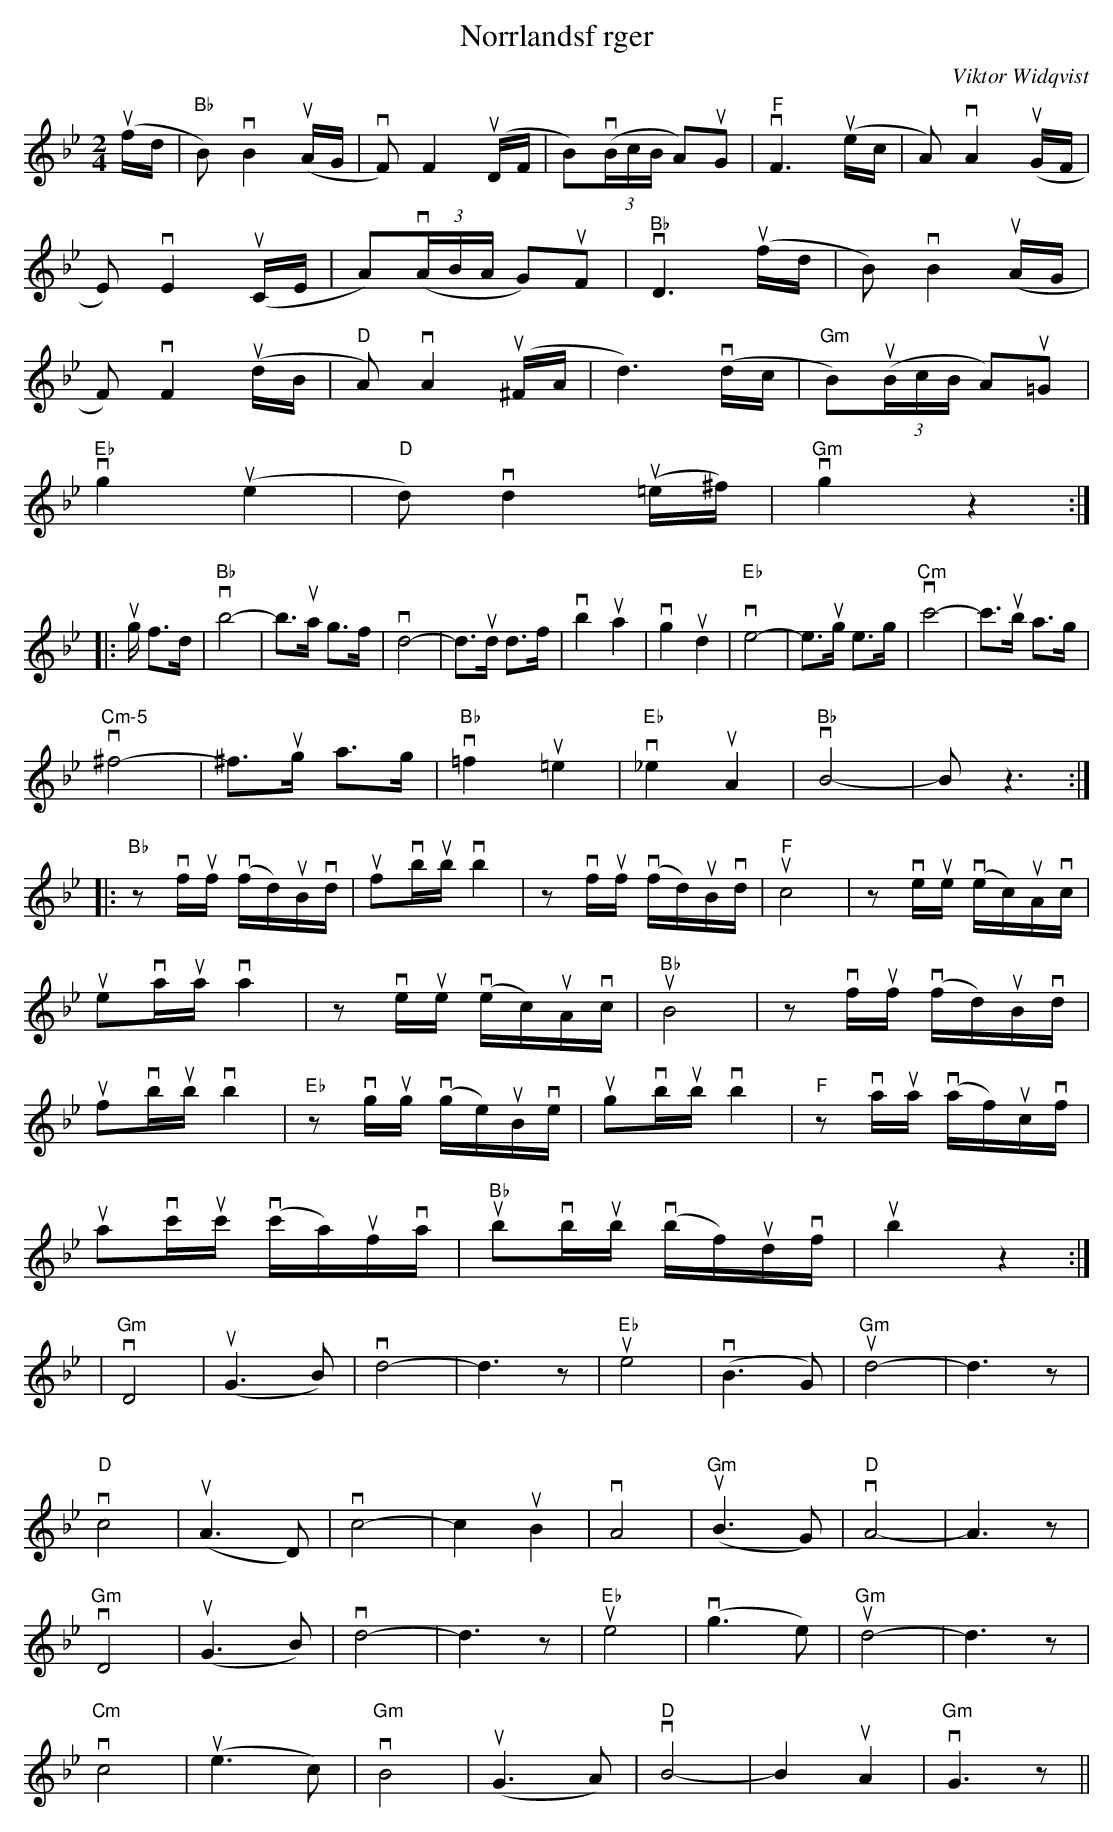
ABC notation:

X:1
T:Norrlandsf rger
M:2/4
C:Viktor Widqvist
L:1/8
K:Bb
u(f/d/ |"Bb" B)vB2u(A/G/ | vF)F2u(D/F/ | B)(v(3B/c/B/ A)uG | "F"vF3u(e/c/ | A)vA2u(G/F/ |
E)vE2u(C/E/ | A)(v(3A/B/A/ G)uF |"Bb" vD3u(f/d/ | B)vB2 u(A/G/ |
F)vF2u(d/B/ | "D"A)vA2u(^F/A/ | d3)v(d/c/ | "Gm"B)(u(3B/c/B/ A)u=G |
"Eb"vg2 (u'e2 | "D"d)vd2u(=e/^f/) | "Gm"vg2z2 :|
|:ug/ f>d | "Bb"vb4- |b3/ua/ g>f | vd4- |d3/ud/ d>f | vb2 ua2 | vg2 ud2 | "Eb"ve4- |e3/ug/ e>g |"Cm" vc'4- | c'3/ub/ a>g |
"Cm-5"v^f4- |^f3/ug/ a>g | "Bb"v=f2 u=e2 | "Eb"v_e2 uA2 | "Bb"vB4- | B z3 :|
|:"Bb"zvf/2uf/2 (vf/2d/)2uB/2vd/2 | ufvb/2ub/2 vb2 |zvf/2uf/2 (vf/2d/2)uB/2vd/2 | "F"uc4 |zve/2ue/2 (ve/2c/2)uA/2vc/2 |
ueva/2ua/2 va2 |zve/2ue/2 (ve/2c/2)uA/2vc/2 | "Bb"uB4 |zvf/2uf/2 v(f/2d/2)uB/2vd/2 |
ufvb/2ub/2 vb2 |"Eb"zvg/2ug/2 (vg/2e/2)uB/2ve/2 | ugvb/2ub/2 vb2 |"F"zva/2ua/2 (va/2f/2)uc/2vf/2 |
uavc'/2uc'/2 (vc'/2a/2)uf/2va/2 | "Bb"ubvb/2ub/2 v(b/2f/2)ud/2vf/2 | ub2z2 :|
K:Gm
|"Gm" vD4 | u(G2>B2) | vd4- |d3z| "Eb"ue4 | v(B2>G2) | "Gm"ud4- |d3z|
"D"vc4 | u(A2>D2) | vc4- | c2 uB2 | vA4 | "Gm"u(B2>G2) | "D" vA4- | A3z|
"Gm"vD4 | u(G2>B2) | vd4- |d3z| "Eb"ue4 | v(g2>e2) | "Gm"ud4- |d3z|
"Cm"vc4 | u(e2>c2) | "Gm"vB4 | u(G2>A2) | "D"vB4- | B2 uA2 | "Gm"vG3z ||
